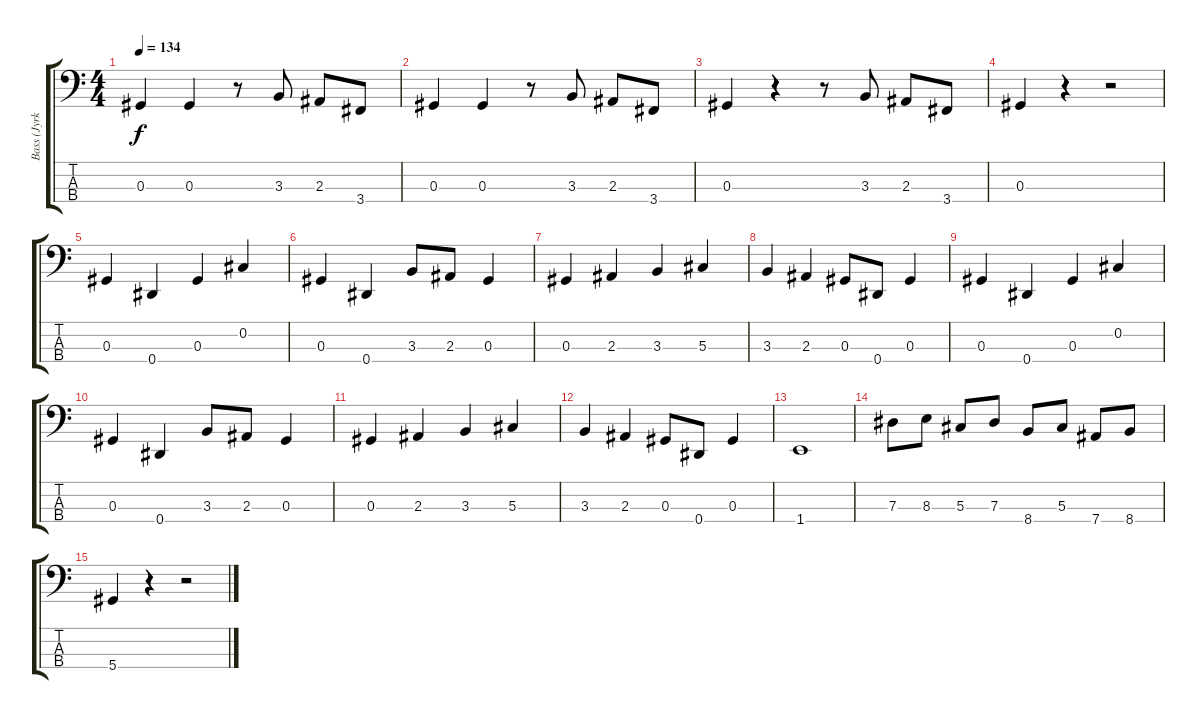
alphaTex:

\track ("Bass (Jyrki Lentonen)" "Bass (Jyrk") {instrument electricbasspick}
\staff {score tabs}
\tuning (Gb2 Db2 Ab1 Eb1) {hide}
\ts (4 4)
\tempo 134
\clef f4
\ks c
0.3.4{dy f} 0.3.4 r.8 3.3.8 2.3.8 3.4.8 |
0.3.4 0.3.4 r.8 3.3.8 2.3.8 3.4.8 |
0.3.4 r.4 r.8 3.3.8 2.3.8 3.4.8 |
0.3.4 r.4 r.2 |
0.3.4 0.4.4 0.3.4 0.2.4 |
0.3.4 0.4.4 3.3.8 2.3.8 0.3.4 |
0.3.4 2.3.4 3.3.4 5.3.4 |
3.3.4 2.3.4 0.3.8 0.4.8 0.3.4 |
0.3.4 0.4.4 0.3.4 0.2.4 |
0.3.4 0.4.4 3.3.8 2.3.8 0.3.4 |
0.3.4 2.3.4 3.3.4 5.3.4 |
3.3.4 2.3.4 0.3.8 0.4.8 0.3.4 |
1.4.1 |
7.3.8 8.3.8 5.3.8 7.3.8 8.4.8 5.3.8 7.4.8 8.4.8 |
5.4.4 r.4 r.2
